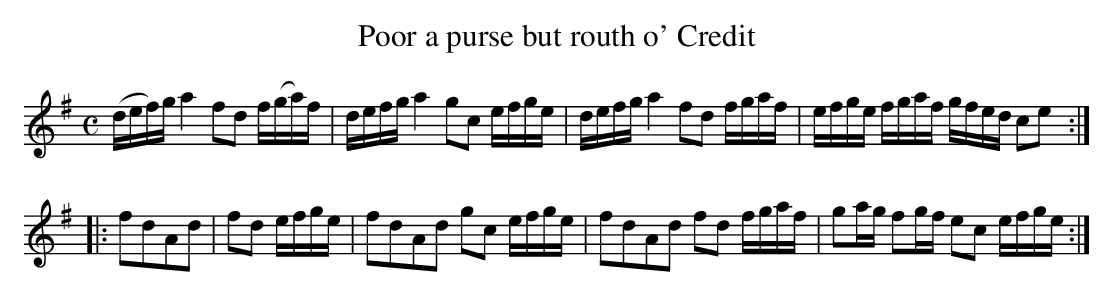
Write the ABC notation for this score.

X:1
T:Poor a purse but routh o' Credit
M:C
L:1/16
K:Em
(def)g a4 f2d2 f(ga)f| defg a4 g2c2 efge|\
defg a4 f2d2 fgaf| efge fgaf gfed c2e2:|
|:f2d2A2d2| f2d2 efge| f2d2A2d2 g2c2 efge|\
f2d2A2d2 f2d2 fgaf| g2ag f2gf e2c2 efge:|
